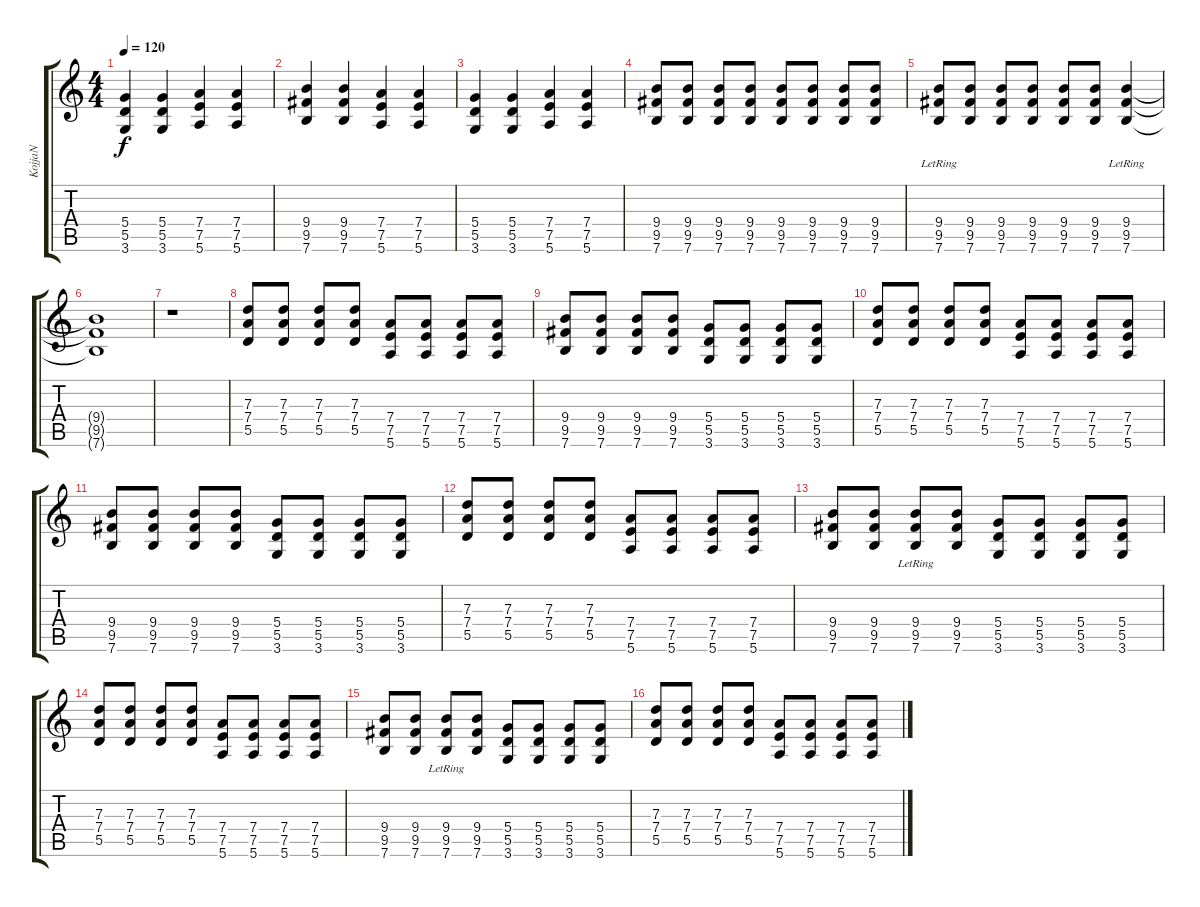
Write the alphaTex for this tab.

\track ("KojjaN" "KojjaN") {instrument overdrivenguitar}
\staff {score tabs}
\tuning (E4 B3 G3 D3 A2 E2) {hide}
\ts (4 4)
\tempo 120
\clef g2
\ks c
(5.4 5.5 3.6).4{dy f} (5.4 5.5 3.6).4 (7.4 7.5 5.6).4 (7.4 7.5 5.6).4 |
(9.4 9.5 7.6).4 (9.4 9.5 7.6).4 (7.4 7.5 5.6).4 (7.4 7.5 5.6).4 |
(5.4 5.5 3.6).4 (5.4 5.5 3.6).4 (7.4 7.5 5.6).4 (7.4 7.5 5.6).4 |
(9.4 9.5 7.6).8 (9.4 9.5 7.6).8 (9.4 9.5 7.6).8 (9.4 9.5 7.6).8 (9.4 9.5 7.6).8 (9.4 9.5 7.6).8 (9.4 9.5 7.6).8 (9.4 9.5 7.6).8 |
(9.4{lr} 9.5 7.6).8 (9.4 9.5 7.6).8 (9.4 9.5 7.6).8 (9.4 9.5 7.6).8 (9.4 9.5 7.6).8 (9.4 9.5 7.6).8 (9.4{lr} 9.5{lr} 7.6).4 |
(9.4{t} 9.5{t} 7.6{t}).1 |
r.1 |
(7.3 7.4 5.5).8 (7.3 7.4 5.5).8 (7.3 7.4 5.5).8 (7.3 7.4 5.5).8 (7.4 7.5 5.6).8 (7.4 7.5 5.6).8 (7.4 7.5 5.6).8 (7.4 7.5 5.6).8 |
(9.4 9.5 7.6).8 (9.4 9.5 7.6).8 (9.4 9.5 7.6).8 (9.4 9.5 7.6).8 (5.4 5.5 3.6).8 (5.4 5.5 3.6).8 (5.4 5.5 3.6).8 (5.4 5.5 3.6).8 |
(7.3 7.4 5.5).8 (7.3 7.4 5.5).8 (7.3 7.4 5.5).8 (7.3 7.4 5.5).8 (7.4 7.5 5.6).8 (7.4 7.5 5.6).8 (7.4 7.5 5.6).8 (7.4 7.5 5.6).8 |
(9.4 9.5 7.6).8 (9.4 9.5 7.6).8 (9.4 9.5 7.6).8 (9.4 9.5 7.6).8 (5.4 5.5 3.6).8 (5.4 5.5 3.6).8 (5.4 5.5 3.6).8 (5.4 5.5 3.6).8 |
(7.3 7.4 5.5).8 (7.3 7.4 5.5).8 (7.3 7.4 5.5).8 (7.3 7.4 5.5).8 (7.4 7.5 5.6).8 (7.4 7.5 5.6).8 (7.4 7.5 5.6).8 (7.4 7.5 5.6).8 |
(9.4 9.5 7.6).8 (9.4 9.5 7.6).8 (9.4{lr} 9.5 7.6).8 (9.4 9.5 7.6).8 (5.4 5.5 3.6).8 (5.4 5.5 3.6).8 (5.4 5.5 3.6).8 (5.4 5.5 3.6).8 |
(7.3 7.4 5.5).8 (7.3 7.4 5.5).8 (7.3 7.4 5.5).8 (7.3 7.4 5.5).8 (7.4 7.5 5.6).8 (7.4 7.5 5.6).8 (7.4 7.5 5.6).8 (7.4 7.5 5.6).8 |
(9.4 9.5 7.6).8 (9.4 9.5 7.6).8 (9.4{lr} 9.5 7.6).8 (9.4 9.5 7.6).8 (5.4 5.5 3.6).8 (5.4 5.5 3.6).8 (5.4 5.5 3.6).8 (5.4 5.5 3.6).8 |
(7.3 7.4 5.5).8 (7.3 7.4 5.5).8 (7.3 7.4 5.5).8 (7.3 7.4 5.5).8 (7.4 7.5 5.6).8 (7.4 7.5 5.6).8 (7.4 7.5 5.6).8 (7.4 7.5 5.6).8
